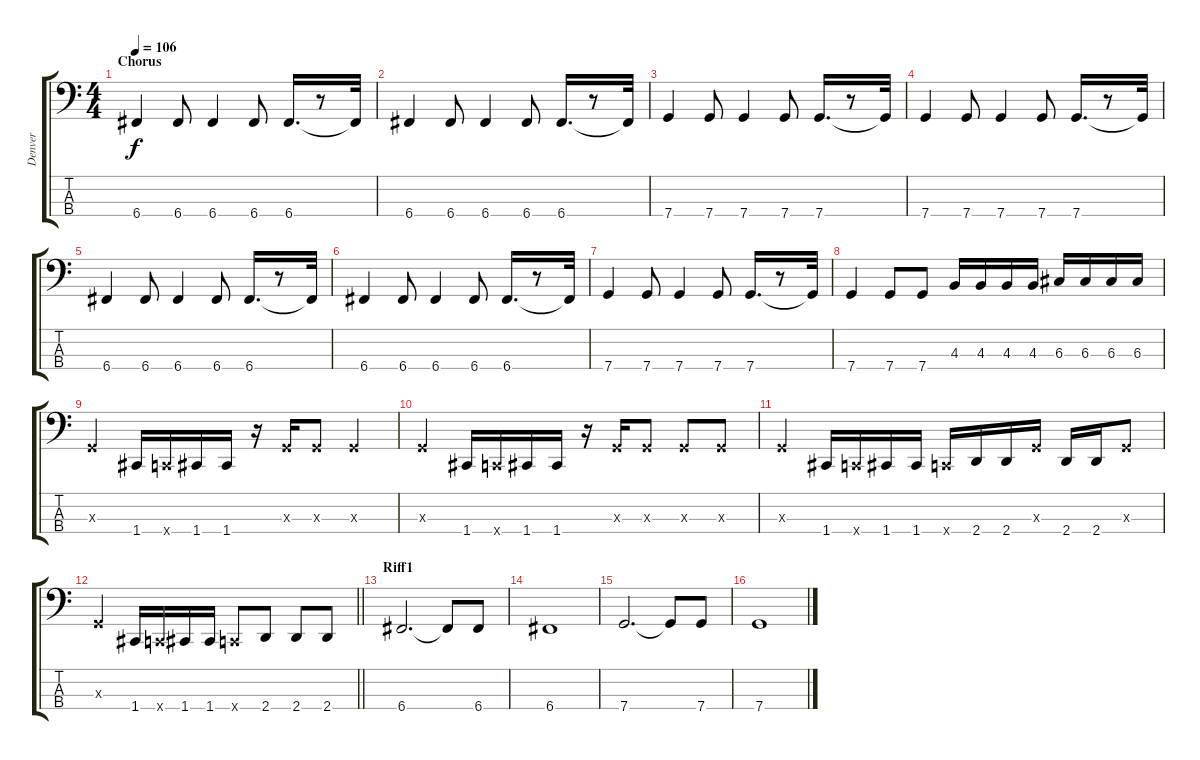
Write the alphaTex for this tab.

\track ("Denver" "Denver") {instrument slapbass2}
\staff {score tabs}
\tuning (F2 C2 G1 C1) {hide}
\ts (4 4)
\section ("" "Chorus")
\tempo 106
\clef f4
\ks c
6.4.4{dy f} 6.4.8 6.4.4 6.4.8 6.4.16{d} r.8 6.4{t}.32 |
6.4.4 6.4.8 6.4.4 6.4.8 6.4.16{d} r.8 6.4{t}.32 |
7.4.4 7.4.8 7.4.4 7.4.8 7.4.16{d} r.8 7.4{t}.32 |
7.4.4 7.4.8 7.4.4 7.4.8 7.4.16{d} r.8 7.4{t}.32 |
6.4.4 6.4.8 6.4.4 6.4.8 6.4.16{d} r.8 6.4{t}.32 |
6.4.4 6.4.8 6.4.4 6.4.8 6.4.16{d} r.8 6.4{t}.32 |
7.4.4 7.4.8 7.4.4 7.4.8 7.4.16{d} r.8 7.4{t}.32 |
7.4.4 7.4.8 7.4.8 4.3.16 4.3.16 4.3.16 4.3.16 6.3.16 6.3.16 6.3.16 6.3.16 |
0.3{x}.4 1.4.16 0.4{x}.16 1.4.16 1.4.16 r.16 0.3{x}.16 0.3{x}.8 0.3{x}.4 |
0.3{x}.4 1.4.16 0.4{x}.16 1.4.16 1.4.16 r.16 0.3{x}.16 0.3{x}.8 0.3{x}.8 0.3{x}.8 |
0.3{x}.4 1.4.16 0.4{x}.16 1.4.16 1.4.16 0.4{x}.16 2.4.16 2.4.16 0.3{x}.16 2.4.16 2.4.16 0.3{x}.8 |
\barLineRight lightlight
0.3{x}.4 1.4.16 0.4{x}.16 1.4.16 1.4.16 0.4{x}.8 2.4.8 2.4.8 2.4.8 |
\section ("" "Riff1")
6.4.2{d instrument electricbasspick} 6.4{t}.8 6.4.8 |
6.4.1 |
7.4.2{d} 7.4{t}.8 7.4.8 |
7.4.1
